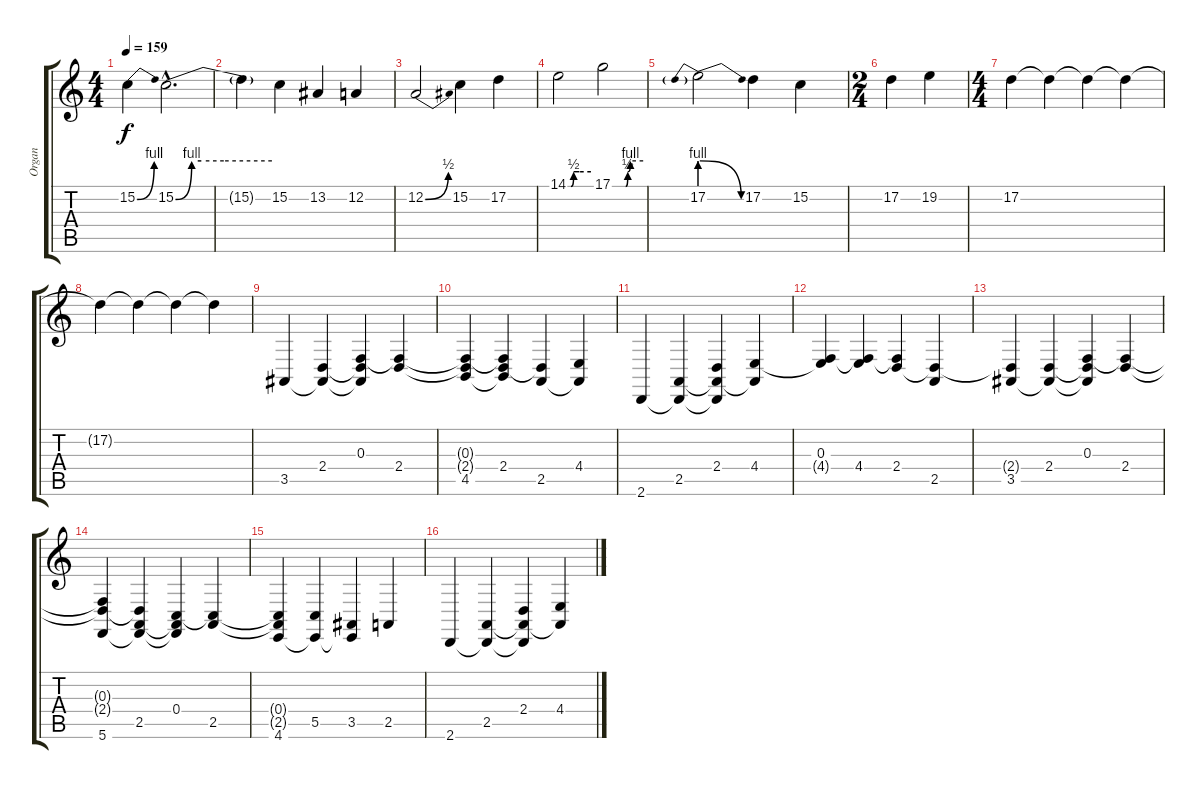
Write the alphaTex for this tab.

\track ("Organ" "Organ") {instrument lead1square}
\staff {score tabs}
\tuning (D4 A3 F3 C3 G2 C2) {hide}
\ts (4 4)
\tempo 159
\clef g2
\ks c
15.2{be (bend 0 0 60 4)}.4{dy f} 15.2{be (custom 0 0 10 4 16 4 30 4 60 4) hac}.2{d} |
15.2{t}.4 15.2.4 13.2.4 12.2.4 |
12.2{be (bend 0 0 60 2)}.2 15.2.4 17.2.4 |
14.1{be (custom 0 0 8 0 15 2 30 2 60 2)}.2 17.1{be (custom 0 0 26 0 30 2 35 4 60 4)}.2 |
17.2{be (prebendrelease 0 4 60 0)}.2 17.2.4 15.2.4 |
\ts (2 4)
17.2.4 19.2.4 |
\ts (4 4)
17.2.4{volume 12} 17.2{t}.4{volume 11} 17.2{t}.4{volume 10} 17.2{t}.4{volume 9} |
17.2{t}.4{volume 8} 17.2{t}.4{volume 7} 17.2{t}.4{volume 5} 17.2{t}.4{volume 4} |
3.5.4{volume 16 balance 8 instrument acousticgrandpiano} (2.4 3.5{t}).4 (0.3 2.4{t} 3.5{t}).4 (0.3{t} 2.4).4 |
(0.3{t} 2.4{t} 4.5).4 (0.3{t} 2.4 4.5{t}).4 (2.4{t} 2.5).4 (4.4 2.5{t}).4 |
2.6.4 (2.5 2.6{t}).4 (2.4 2.5{t} 2.6{t}).4 (4.4 2.5{t}).4 |
(0.3 4.4{t}).4 (0.3{t} 4.4).4 (0.3{t} 2.4).4 (2.4{t} 2.5).4 |
(2.4{t} 3.5).4 (2.4 3.5{t}).4 (0.3 2.4{t} 3.5{t}).4 (0.3{t} 2.4).4 |
(0.3{t} 2.4{t} 5.6).4 (2.4{t} 2.5 5.6{t}).4 (0.4 2.5{t} 5.6{t}).4 (0.4{t} 2.5).4 |
(0.4{t} 2.5{t} 4.6).4 (5.5 4.6{t}).4 (3.5 4.6{t}).4 2.5.4 |
2.6.4 (2.5 2.6{t}).4 (2.4 2.5{t} 2.6{t}).4 (4.4 2.5{t}).4
